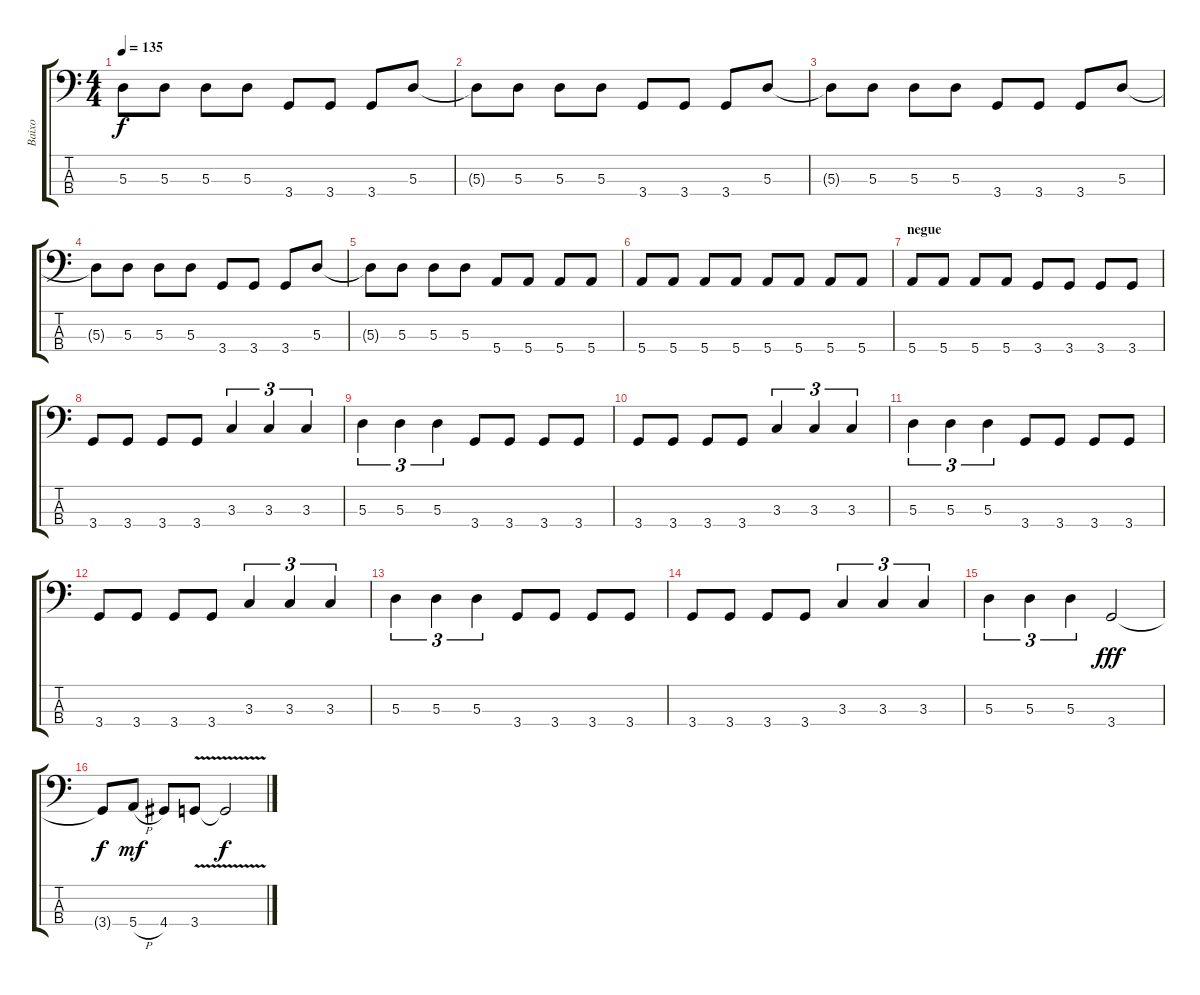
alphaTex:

\track ("Baixo" "Baixo") {instrument electricbasspick}
\staff {score tabs}
\tuning (G2 D2 A1 E1) {hide}
\ts (4 4)
\tempo 135
\clef f4
\ks c
5.3{t}.8{dy f} 5.3.8 5.3.8 5.3.8 3.4.8 3.4.8 3.4.8 5.3.8 |
5.3{t}.8 5.3.8 5.3.8 5.3.8 3.4.8 3.4.8 3.4.8 5.3.8 |
5.3{t}.8 5.3.8 5.3.8 5.3.8 3.4.8 3.4.8 3.4.8 5.3.8 |
5.3{t}.8 5.3.8 5.3.8 5.3.8 3.4.8 3.4.8 3.4.8 5.3.8 |
5.3{t}.8 5.3.8 5.3.8 5.3.8 5.4.8 5.4.8 5.4.8 5.4.8 |
5.4.8 5.4.8 5.4.8 5.4.8 5.4.8 5.4.8 5.4.8 5.4.8 |
\section ("" "negue")
5.4.8 5.4.8 5.4.8 5.4.8 3.4.8 3.4.8 3.4.8 3.4.8 |
3.4.8 3.4.8 3.4.8 3.4.8 3.3.4{tu (3 2)} 3.3.4{tu (3 2)} 3.3.4{tu (3 2)} |
5.3.4{tu (3 2)} 5.3.4{tu (3 2)} 5.3.4{tu (3 2)} 3.4.8 3.4.8 3.4.8 3.4.8 |
3.4.8 3.4.8 3.4.8 3.4.8 3.3.4{tu (3 2)} 3.3.4{tu (3 2)} 3.3.4{tu (3 2)} |
5.3.4{tu (3 2)} 5.3.4{tu (3 2)} 5.3.4{tu (3 2)} 3.4.8 3.4.8 3.4.8 3.4.8 |
3.4.8 3.4.8 3.4.8 3.4.8 3.3.4{tu (3 2)} 3.3.4{tu (3 2)} 3.3.4{tu (3 2)} |
5.3.4{tu (3 2)} 5.3.4{tu (3 2)} 5.3.4{tu (3 2)} 3.4.8 3.4.8 3.4.8 3.4.8 |
3.4.8 3.4.8 3.4.8 3.4.8 3.3.4{tu (3 2)} 3.3.4{tu (3 2)} 3.3.4{tu (3 2)} |
5.3.4{tu (3 2)} 5.3.4{tu (3 2)} 5.3.4{tu (3 2)} 3.4.2{dy fff} |
3.4{t}.8{dy f} 5.4{h}.8{dy mf} 4.4.8 3.4{v}.8 3.4{t}.2{dy f}
